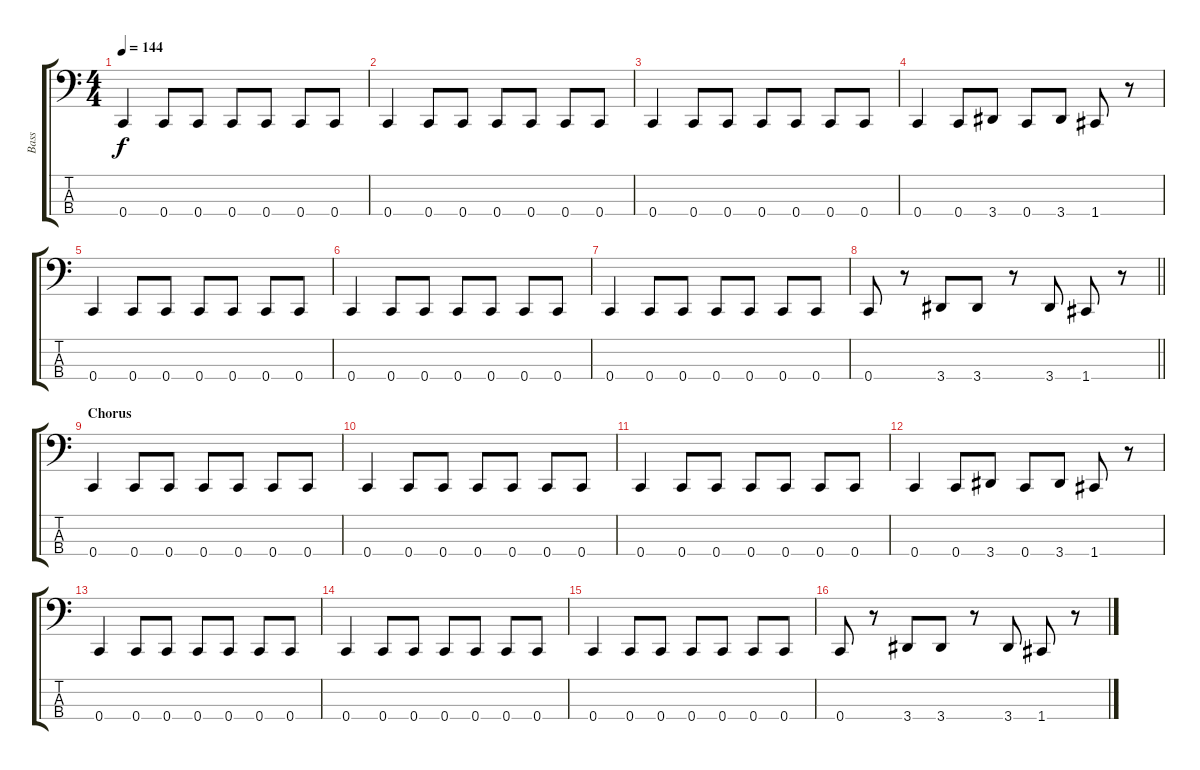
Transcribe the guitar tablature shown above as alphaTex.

\track ("Bass" "Bass") {instrument electricbassfinger}
\staff {score tabs}
\tuning (F2 C2 G1 C1) {hide}
\ts (4 4)
\tempo 144
\clef f4
\ks c
0.4.4{dy f} 0.4.8 0.4.8 0.4.8 0.4.8 0.4.8 0.4.8 |
0.4.4 0.4.8 0.4.8 0.4.8 0.4.8 0.4.8 0.4.8 |
0.4.4 0.4.8 0.4.8 0.4.8 0.4.8 0.4.8 0.4.8 |
0.4.4 0.4.8 3.4.8 0.4.8 3.4.8 1.4.8 r.8 |
0.4.4 0.4.8 0.4.8 0.4.8 0.4.8 0.4.8 0.4.8 |
0.4.4 0.4.8 0.4.8 0.4.8 0.4.8 0.4.8 0.4.8 |
0.4.4 0.4.8 0.4.8 0.4.8 0.4.8 0.4.8 0.4.8 |
\barLineRight lightlight
0.4.8 r.8 3.4.8 3.4.8 r.8 3.4.8 1.4.8 r.8 |
\section ("" "Chorus")
0.4.4 0.4.8 0.4.8 0.4.8 0.4.8 0.4.8 0.4.8 |
0.4.4 0.4.8 0.4.8 0.4.8 0.4.8 0.4.8 0.4.8 |
0.4.4 0.4.8 0.4.8 0.4.8 0.4.8 0.4.8 0.4.8 |
0.4.4 0.4.8 3.4.8 0.4.8 3.4.8 1.4.8 r.8 |
0.4.4 0.4.8 0.4.8 0.4.8 0.4.8 0.4.8 0.4.8 |
0.4.4 0.4.8 0.4.8 0.4.8 0.4.8 0.4.8 0.4.8 |
0.4.4 0.4.8 0.4.8 0.4.8 0.4.8 0.4.8 0.4.8 |
0.4.8 r.8 3.4.8 3.4.8 r.8 3.4.8 1.4.8 r.8
